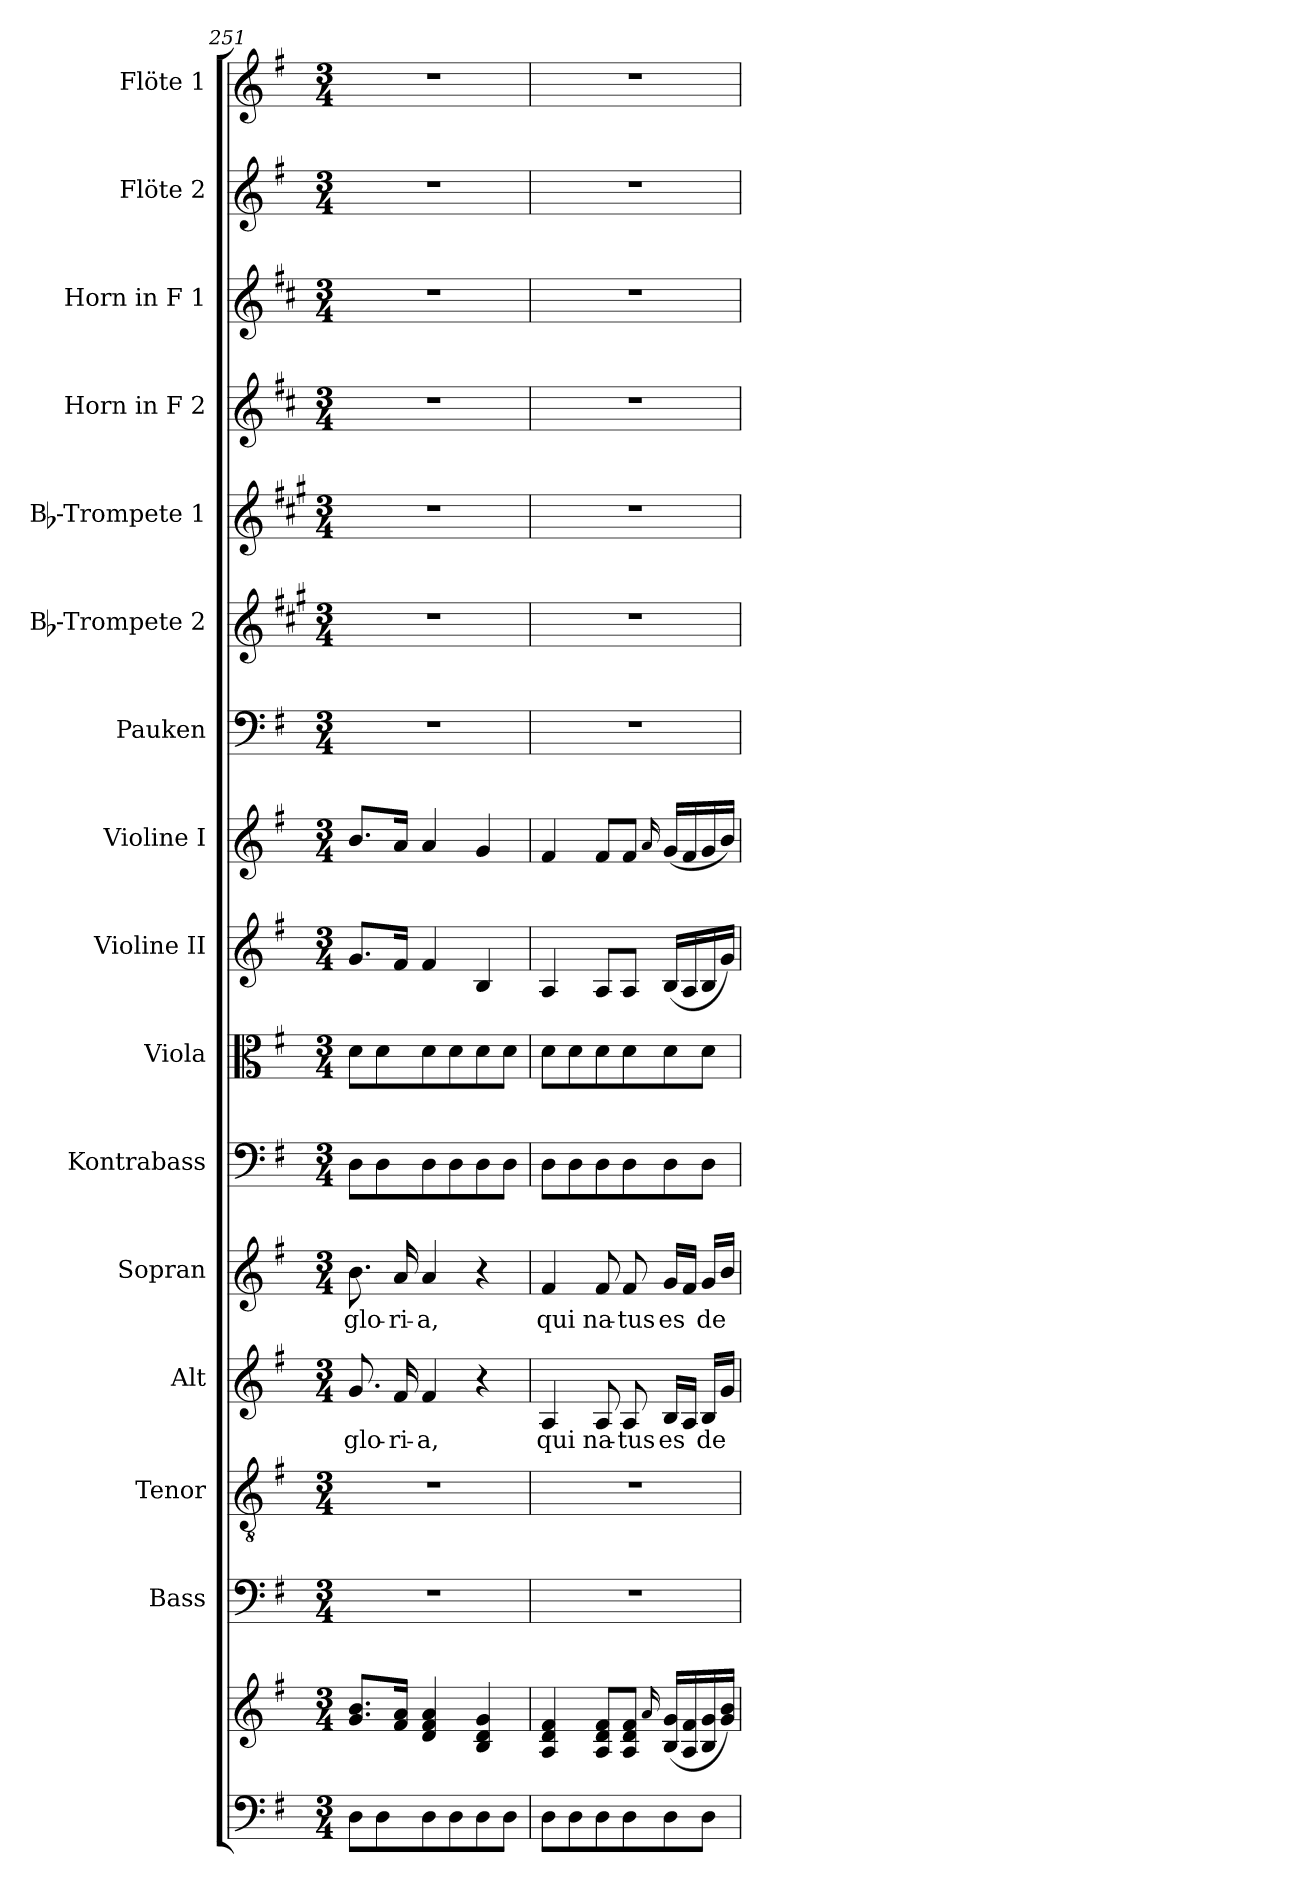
**kern	**kern	**kern	**kern	**kern	**text	**kern	**text	**kern	**kern	**kern	**kern	**kern	**kern	**kern	**kern	**kern	**kern	**kern
*part16	*part16	*part15	*part14	*part13	*part13	*part12	*part12	*part11	*part10	*part9	*part8	*part7	*part6	*part5	*part4	*part3	*part2	*part1
*staff17	*staff16	*staff15	*staff14	*staff13	*staff13	*staff12	*staff12	*staff11	*staff10	*staff9	*staff8	*staff7	*staff6	*staff5	*staff4	*staff3	*staff2	*staff1
*	*	*I"Bass	*I"Tenor	*I"Alt	*	*I"Sopran	*	*I"Kontrabass	*I"Viola	*I"Violine II	*I"Violine I	*I"Pauken	*I"Bb-Trompete 2	*I"Bb-Trompete 1	*I"Horn in F 2	*I"Horn in F 1	*I"Flöte 2	*I"Flöte 1
*	*	*I'B.	*I'T.	*I'A.	*	*I'S.	*	*I'Kb.	*I'Vla.	*I'Vl. II	*I'Vl. I	*I'Pk.	*I'Bb Trp. 2	*I'Bb Trp. 1	*	*	*I'Fl. 2	*I'Fl. 1
!!LO:PB:g=z
*clefF4	*clefG2	*clefF4	*clefGv2	*clefG2	*	*clefG2	*	*clefF4	*clefC3	*clefG2	*clefG2	*clefF4	*clefG2	*clefG2	*clefG2	*clefG2	*clefG2	*clefG2
*	*	*	*	*	*	*	*	*ITrd7c12	*	*	*	*	*ITrd1c2	*ITrd1c2	*ITrd4c7	*ITrd4c7	*	*
*k[f#]	*k[f#]	*k[f#]	*k[f#]	*k[f#]	*	*k[f#]	*	*k[f#]	*k[f#]	*k[f#]	*k[f#]	*k[f#]	*k[f#]	*k[f#]	*k[f#]	*k[f#]	*k[f#]	*k[f#]
*G:	*G:	*G:	*G:	*G:	*	*G:	*	*G:	*G:	*G:	*G:	*G:	*G:	*G:	*G:	*G:	*G:	*G:
*M3/4	*M3/4	*M3/4	*M3/4	*M3/4	*	*M3/4	*	*M3/4	*M3/4	*M3/4	*M3/4	*M3/4	*M3/4	*M3/4	*M3/4	*M3/4	*M3/4	*M3/4
=251	=251	=251	=251	=251	=251	=251	=251	=251	=251	=251	=251	=251	=251	=251	=251	=251	=251	=251
!	!	!	!	!	!LO:LY:b	!	!LO:LY:b	!	!	!	!	!	!	!	!	!	!	!
8D\L	8.g/ 8.b/L	2.r	2.r	8.g/	glo-	8.b\	glo-	8DD\L	8d\L	8.g/L	8.b/L	2.r	2.r	2.r	2.r	2.r	2.r	2.r
8D\	.	.	.	.	.	.	.	8DD\	8d\	.	.	.	.	.	.	.	.	.
!	!	!	!	!	!LO:LY:b	!	!LO:LY:b	!	!	!	!	!	!	!	!	!	!	!
.	16f#/ 16a/Jk	.	.	16f#/	-ri-	16a/	-ri-	.	.	16f#/Jk	16a/Jk	.	.	.	.	.	.	.
!	!	!	!	!	!LO:LY:b	!	!LO:LY:b	!	!	!	!	!	!	!	!	!	!	!
8D\	4d/ 4f#/ 4a/	.	.	4f#/	-a,	4a/	-a,	8DD\	8d\	4f#/	4a/	.	.	.	.	.	.	.
8D\	.	.	.	.	.	.	.	8DD\	8d\	.	.	.	.	.	.	.	.	.
8D\	4B/ 4d/ 4g/	.	.	4r	.	4r	.	8DD\	8d\	4B/	4g/	.	.	.	.	.	.	.
8D\J	.	.	.	.	.	.	.	8DD\J	8d\J	.	.	.	.	.	.	.	.	.
=252	=252	=252	=252	=252	=252	=252	=252	=252	=252	=252	=252	=252	=252	=252	=252	=252	=252	=252
!	!	!	!	!	!LO:LY:b	!	!LO:LY:b	!	!	!	!	!	!	!	!	!	!	!
8D\L	4A/ 4d/ 4f#/	2.r	2.r	4A/	qui	4f#/	qui	8DD\L	8d\L	4A/	4f#/	2.r	2.r	2.r	2.r	2.r	2.r	2.r
8D\	.	.	.	.	.	.	.	8DD\	8d\	.	.	.	.	.	.	.	.	.
!	!	!	!	!	!LO:LY:b	!	!LO:LY:b	!	!	!	!	!	!	!	!	!	!	!
8D\	8A/ 8d/ 8f#/L	.	.	8A/	na-	8f#/	na-	8DD\	8d\	8A/L	8f#/L	.	.	.	.	.	.	.
!	!	!	!	!	!LO:LY:b	!	!LO:LY:b	!	!	!	!	!	!	!	!	!	!	!
8D\	8A/ 8d/ 8f#/J	.	.	8A/	-tus	8f#/	-tus	8DD\	8d\	8A/J	8f#/J	.	.	.	.	.	.	.
.	16qqa/	.	.	.	.	.	.	.	.	.	16qqa/	.	.	.	.	.	.	.
!	!	!	!	!	!LO:LY:b	!	!LO:LY:b	!	!	!	!	!	!	!	!	!	!	!
8D\	(<16B/ 16g/LL	.	.	16B/LL	es	16g/LL	es	8DD\	8d\	(<16B/LL	(<16g/LL	.	.	.	.	.	.	.
.	16A/ 16f#/	.	.	16A/JJ	.	16f#/JJ	.	.	.	16A/	16f#/	.	.	.	.	.	.	.
!	!	!	!	!	!LO:LY:b	!	!LO:LY:b	!	!	!	!	!	!	!	!	!	!	!
8D\J	16B/ 16g/	.	.	16B/LL	de	16g/LL	de	8DD\J	8d\J	16B/	16g/	.	.	.	.	.	.	.
.	16g/ 16b/JJ)	.	.	16g/JJ	.	16b/JJ	.	.	.	16g/JJ)	16b/JJ)	.	.	.	.	.	.	.
=	=	=	=	=	=	=	=	=	=	=	=	=	=	=	=	=	=	=
*-	*-	*-	*-	*-	*-	*-	*-	*-	*-	*-	*-	*-	*-	*-	*-	*-	*-	*-
